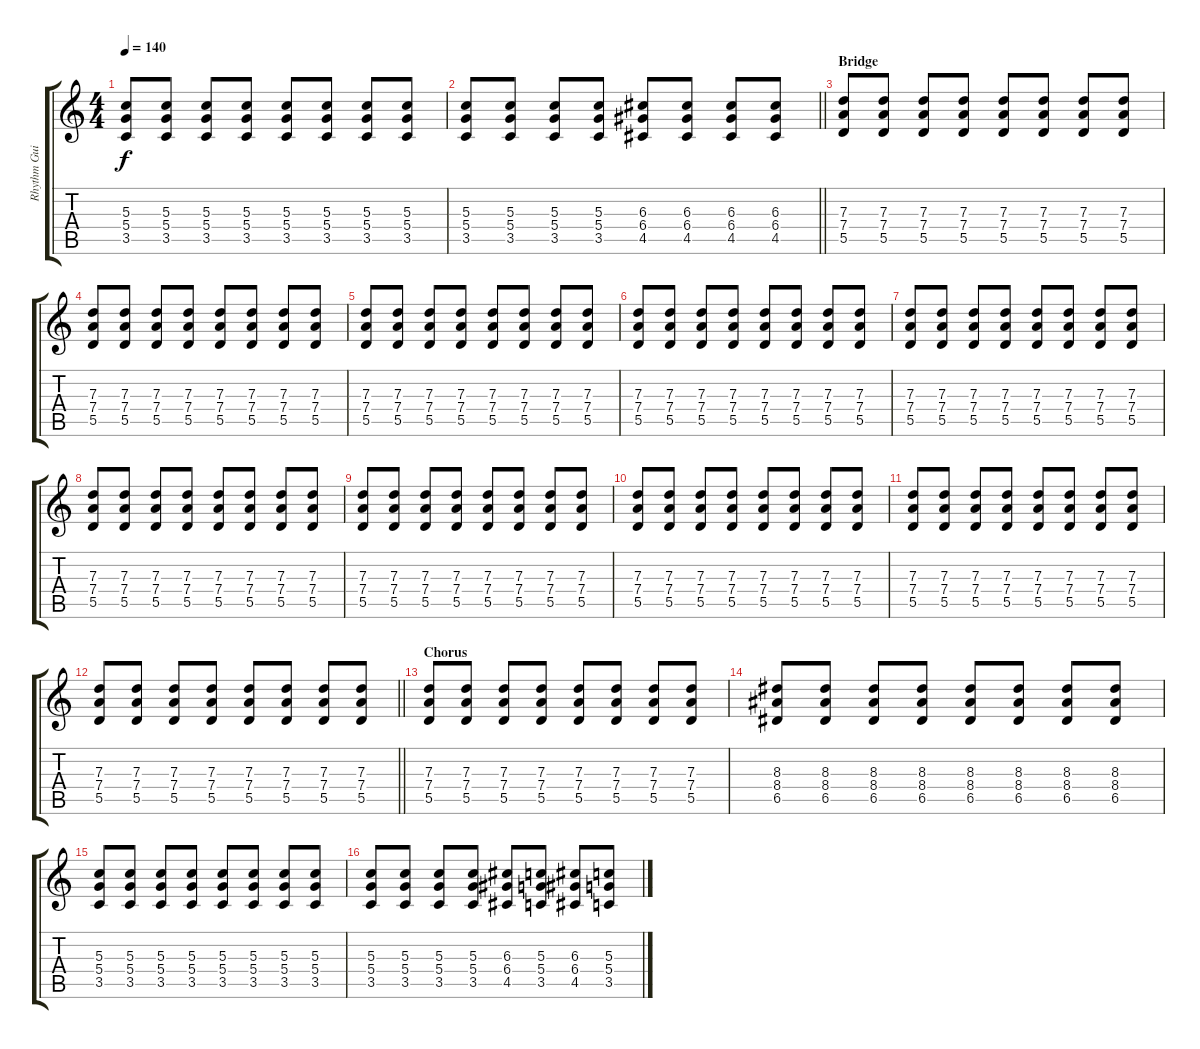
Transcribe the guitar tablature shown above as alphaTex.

\track ("Rhythm Guitar" "Rhythm Gui") {instrument distortionguitar}
\staff {score tabs}
\tuning (E4 B3 G3 D3 A2 E2) {hide}
\ts (4 4)
\tempo 140
\clef g2
\ks c
(5.3 5.4 3.5).8{dy f} (5.3 5.4 3.5).8 (5.3 5.4 3.5).8 (5.3 5.4 3.5).8 (5.3 5.4 3.5).8 (5.3 5.4 3.5).8 (5.3 5.4 3.5).8 (5.3 5.4 3.5).8 |
\barLineRight lightlight
(5.3 5.4 3.5).8 (5.3 5.4 3.5).8 (5.3 5.4 3.5).8 (5.3 5.4 3.5).8 (6.3 6.4 4.5).8 (6.3 6.4 4.5).8 (6.3 6.4 4.5).8 (6.3 6.4 4.5).8 |
\section ("" "Bridge")
(7.3 7.4 5.5).8 (7.3 7.4 5.5).8 (7.3 7.4 5.5).8 (7.3 7.4 5.5).8 (7.3 7.4 5.5).8 (7.3 7.4 5.5).8 (7.3 7.4 5.5).8 (7.3 7.4 5.5).8 |
(7.3 7.4 5.5).8 (7.3 7.4 5.5).8 (7.3 7.4 5.5).8 (7.3 7.4 5.5).8 (7.3 7.4 5.5).8 (7.3 7.4 5.5).8 (7.3 7.4 5.5).8 (7.3 7.4 5.5).8 |
(7.3 7.4 5.5).8 (7.3 7.4 5.5).8 (7.3 7.4 5.5).8 (7.3 7.4 5.5).8 (7.3 7.4 5.5).8 (7.3 7.4 5.5).8 (7.3 7.4 5.5).8 (7.3 7.4 5.5).8 |
(7.3 7.4 5.5).8 (7.3 7.4 5.5).8 (7.3 7.4 5.5).8 (7.3 7.4 5.5).8 (7.3 7.4 5.5).8 (7.3 7.4 5.5).8 (7.3 7.4 5.5).8 (7.3 7.4 5.5).8 |
(7.3 7.4 5.5).8 (7.3 7.4 5.5).8 (7.3 7.4 5.5).8 (7.3 7.4 5.5).8 (7.3 7.4 5.5).8 (7.3 7.4 5.5).8 (7.3 7.4 5.5).8 (7.3 7.4 5.5).8 |
(7.3 7.4 5.5).8 (7.3 7.4 5.5).8 (7.3 7.4 5.5).8 (7.3 7.4 5.5).8 (7.3 7.4 5.5).8 (7.3 7.4 5.5).8 (7.3 7.4 5.5).8 (7.3 7.4 5.5).8 |
(7.3 7.4 5.5).8 (7.3 7.4 5.5).8 (7.3 7.4 5.5).8 (7.3 7.4 5.5).8 (7.3 7.4 5.5).8 (7.3 7.4 5.5).8 (7.3 7.4 5.5).8 (7.3 7.4 5.5).8 |
(7.3 7.4 5.5).8 (7.3 7.4 5.5).8 (7.3 7.4 5.5).8 (7.3 7.4 5.5).8 (7.3 7.4 5.5).8 (7.3 7.4 5.5).8 (7.3 7.4 5.5).8 (7.3 7.4 5.5).8 |
(7.3 7.4 5.5).8 (7.3 7.4 5.5).8 (7.3 7.4 5.5).8 (7.3 7.4 5.5).8 (7.3 7.4 5.5).8 (7.3 7.4 5.5).8 (7.3 7.4 5.5).8 (7.3 7.4 5.5).8 |
\barLineRight lightlight
(7.3 7.4 5.5).8 (7.3 7.4 5.5).8 (7.3 7.4 5.5).8 (7.3 7.4 5.5).8 (7.3 7.4 5.5).8 (7.3 7.4 5.5).8 (7.3 7.4 5.5).8 (7.3 7.4 5.5).8 |
\section ("" "Chorus")
(7.3 7.4 5.5).8 (7.3 7.4 5.5).8 (7.3 7.4 5.5).8 (7.3 7.4 5.5).8 (7.3 7.4 5.5).8 (7.3 7.4 5.5).8 (7.3 7.4 5.5).8 (7.3 7.4 5.5).8 |
(8.3 8.4 6.5).8 (8.3 8.4 6.5).8 (8.3 8.4 6.5).8 (8.3 8.4 6.5).8 (8.3 8.4 6.5).8 (8.3 8.4 6.5).8 (8.3 8.4 6.5).8 (8.3 8.4 6.5).8 |
(5.3 5.4 3.5).8 (5.3 5.4 3.5).8 (5.3 5.4 3.5).8 (5.3 5.4 3.5).8 (5.3 5.4 3.5).8 (5.3 5.4 3.5).8 (5.3 5.4 3.5).8 (5.3 5.4 3.5).8 |
(5.3 5.4 3.5).8 (5.3 5.4 3.5).8 (5.3 5.4 3.5).8 (5.3 5.4 3.5).8 (6.3 6.4 4.5).8 (5.3 5.4 3.5).8 (6.3 6.4 4.5).8 (5.3 5.4 3.5).8
